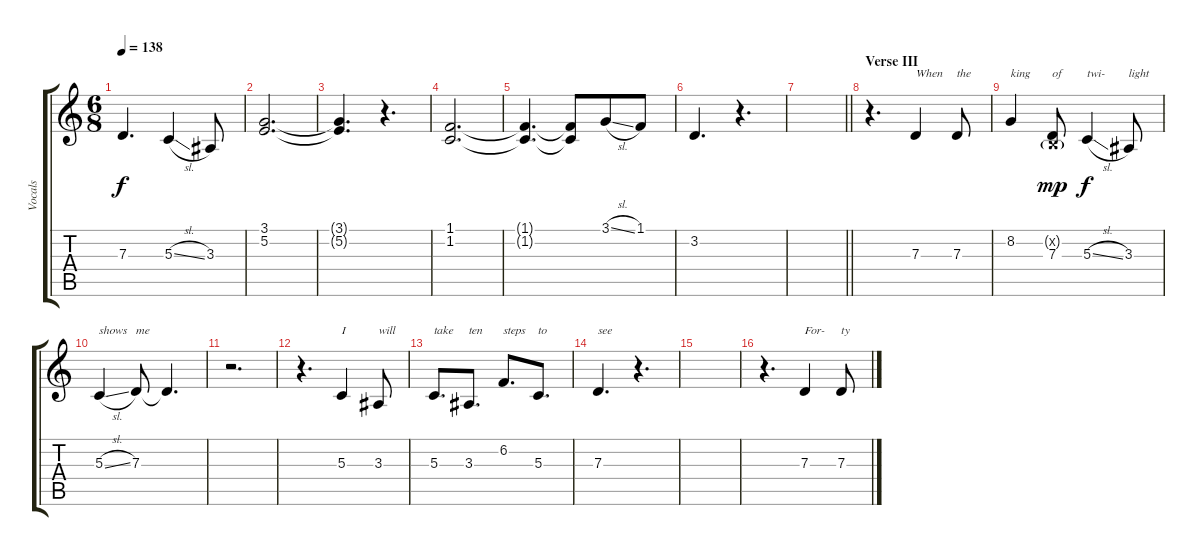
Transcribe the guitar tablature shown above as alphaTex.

\track ("Vocals" "Vocals") {instrument altosax}
\staff {score tabs}
\tuning (E4 B3 G3 D3 A2 E2) {hide}
\ts (6 8)
\tempo 138
\clef g2
\ks c
7.3{t}.4{d dy f} 5.3{sl}.4 3.3.8 |
(3.1 5.2).2{d} |
(3.1{t} 5.2{t}).4{d} r.4{d} |
(1.1 1.2).2{d} |
(1.1{t} 1.2{t}).4{d} (1.1{t} 1.2{t}).8 3.1{sl}.8 1.1.8 |
3.2.4{d} r.4{d} |
\barLineRight lightlight
|
\section ("" "Verse III")
r.4{d} 7.3.4{txt "When"} 7.3.8{txt "the"} |
8.2.4{txt "king"} (0.2{g x} 7.3).8{txt "of" dy mp} 5.3{sl}.4{txt "twi-" dy f} 3.3.8{txt "light"} |
5.3{sl}.4{txt "shows"} 7.3.8{txt "me"} 7.3{t}.4{d} |
r.2{d} |
r.4{d} 5.3.4{txt "I"} 3.3.8{txt "will"} |
5.3.8{d txt "take"} 3.3.8{d txt "ten"} 6.2.8{d txt "steps"} 5.3.8{d txt "to"} |
7.3.4{d txt "see"} r.4{d} |
|
r.4{d} 7.3.4{txt "For-"} 7.3.8{txt "ty"}
